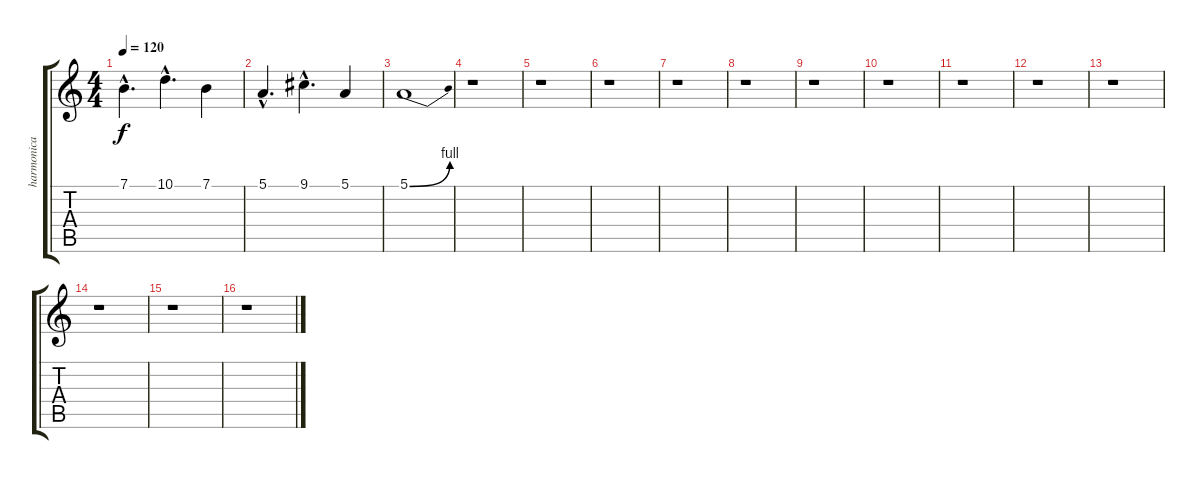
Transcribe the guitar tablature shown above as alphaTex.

\track ("harmonica" "harmonica") {instrument harmonica}
\staff {score tabs}
\tuning (E4 B3 G3 D3 A2 E2) {hide}
\ts (4 4)
\tempo 120
\clef g2
\ks c
7.1{hac}.4{d dy f} 10.1{hac}.4{d} 7.1.4 |
5.1{hac}.4{d} 9.1{hac}.4{d} 5.1.4 |
5.1{be (bend 0 0 60 4)}.1 |
r.1 |
r.1 |
r.1 |
r.1 |
r.1 |
r.1 |
r.1 |
r.1 |
r.1 |
r.1 |
r.1 |
r.1 |
r.1
